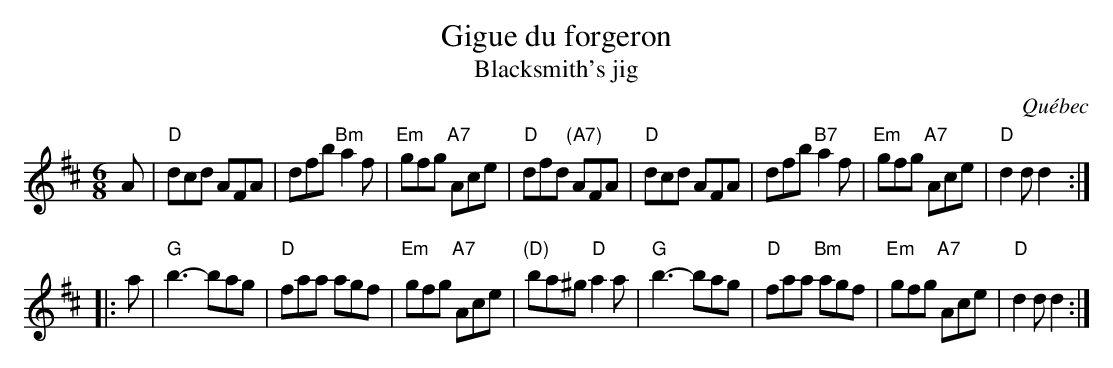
X:1
T: Gigue du forgeron
T: Blacksmith's jig
O: Québec
M: 6/8
L: 1/8
K: D
A \
| "D"dcd AFA | dfb "Bm"a2f | "Em"gfg "A7"Ace | "D"dfd "(A7)"AFA \
| "D"dcd AFA | dfb "B7"a2f | "Em"gfg "A7"Ace | "D"d2d d2 :|
|: a \
| "G"b3- bag | "D"faa agf | "Em"gfg "A7"Ace | "(D)"ba^g "D"a2a \
| "G"b3- bag | "D"faa "Bm"agf | "Em"gfg "A7"Ace | "D"d2d d2 :|
